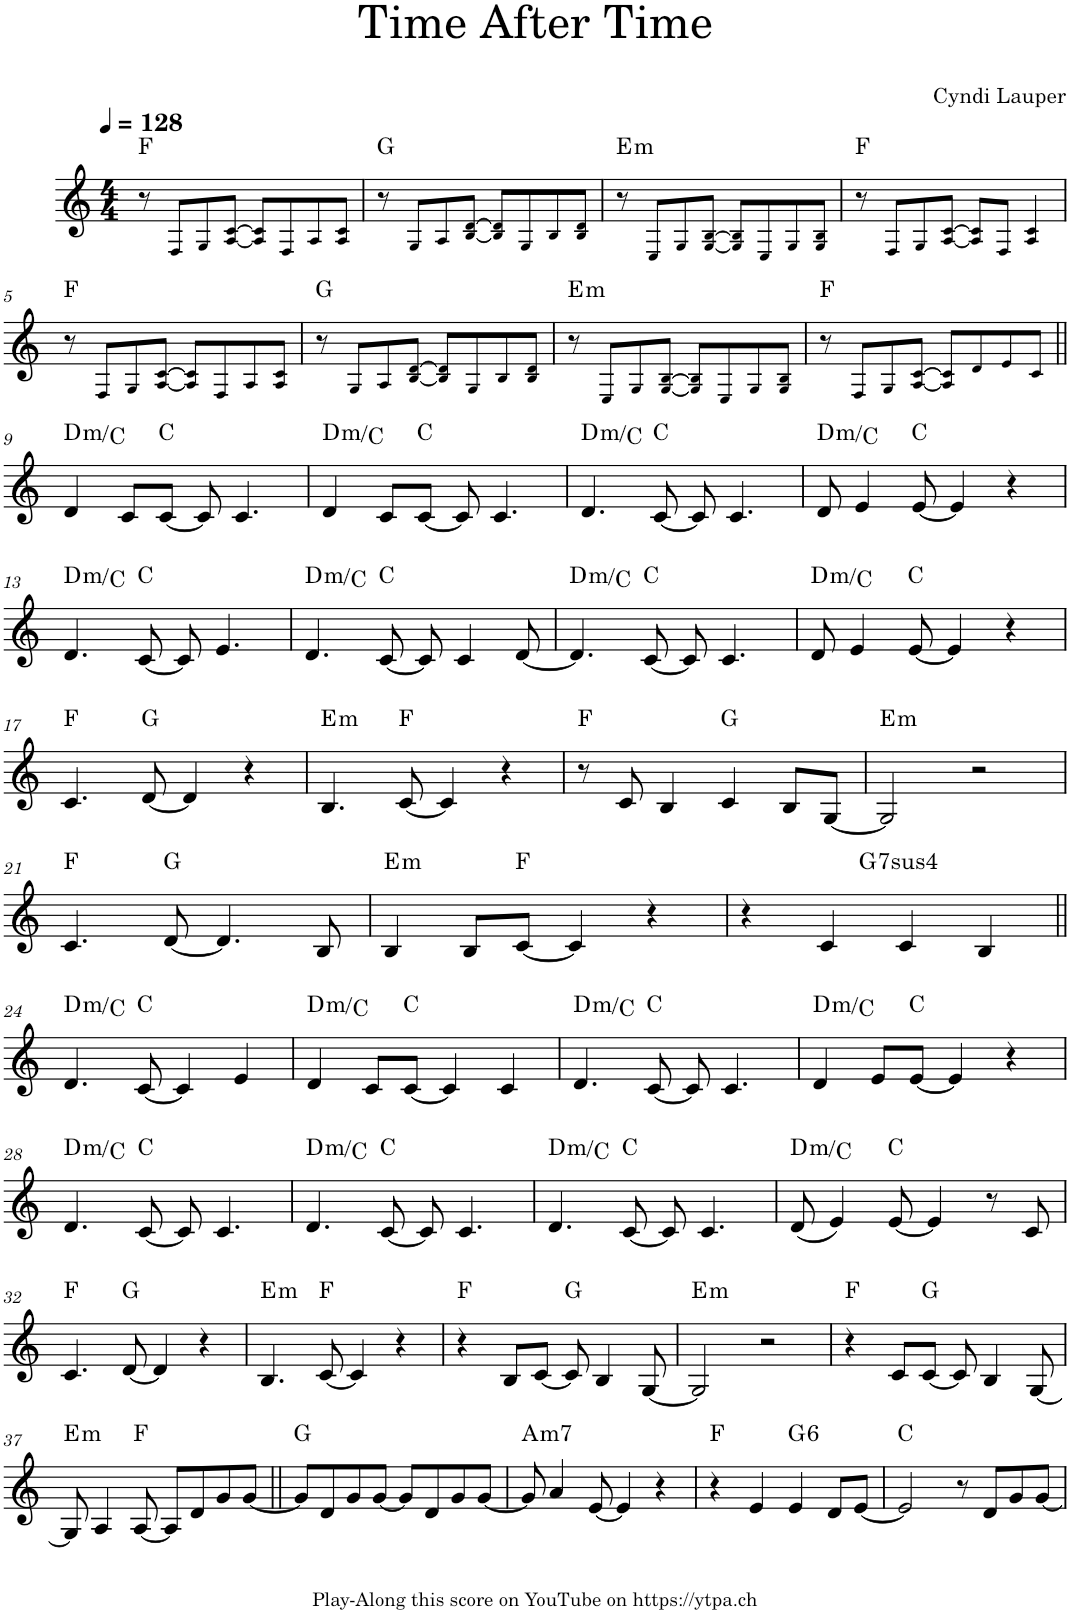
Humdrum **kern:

**kern	**harte
*part1	*part1
*staff1	*
*I"Piano	*
*I'Pno.	*
*clefG2	*
*k[]	*
*M4/4	*
*MM128	*
=1	=1
8r	F:maj
8F!/L	.
8G!/	.
[8A!/ [8c!/J	.
8A!/] 8c!/]L	.
8F!/	.
8A!/	.
8A!/ 8c!/J	.
=2	=2
8r	G:maj
8G!/L	.
8A!/	.
[8B!/ [8d!/J	.
8B!/] 8d!/]L	.
8G!/	.
8B!/	.
8B!/ 8d!/J	.
=3	=3
!	!LO:H:kt=m
8r	E:min
8E!/L	.
8G!/	.
[8G!/ [8B!/J	.
8G!/] 8B!/]L	.
8E!/	.
8G!/	.
8G!/ 8B!/J	.
=4	=4
8r	F:maj
8F!/L	.
8G!/	.
[8A!/ [8c!/J	.
8A!/] 8c!/]L	.
8F!/J	.
4A!/ 4c!/	.
!!LO:LB:g=z
=5	=5
8r	F:maj
8F!/L	.
8G!/	.
[8A!/ [8c!/J	.
8A!/] 8c!/]L	.
8F!/	.
8A!/	.
8A!/ 8c!/J	.
=6	=6
8r	G:maj
8G!/L	.
8A!/	.
[8B!/ [8d!/J	.
8B!/] 8d!/]L	.
8G!/	.
8B!/	.
8B!/ 8d!/J	.
=7	=7
!	!LO:H:kt=m
8r	E:min
8E!/L	.
8G!/	.
[8G!/ [8B!/J	.
8G!/] 8B!/]L	.
8E!/	.
8G!/	.
8G!/ 8B!/J	.
=8	=8
8r	F:maj
8F!/L	.
8G!/	.
[8A!/ [8c!/J	.
8A!/] 8c!/]L	.
8d!/	.
8e!/	.
8c!/J	.
!!LO:LB:g=z
=9||	=9||
!	!LO:H:kt=m
4d/	D:min/b7
8c/L	.
[8c/J	C:maj
8c/]	.
4.c/	.
=10	=10
!	!LO:H:kt=m
4d/	D:min/b7
8c/L	.
[8c/J	C:maj
8c/]	.
4.c/	.
=11	=11
!	!LO:H:kt=m
4.d/	D:min/b7
[8c/	C:maj
8c/]	.
4.c/	.
=12	=12
!	!LO:H:kt=m
8d/	D:min/b7
4e/	.
[8e/	C:maj
4e/]	.
4r	.
!!LO:LB:g=z
=13	=13
!	!LO:H:kt=m
4.d/	D:min/b7
[8c/	C:maj
8c/]	.
4.e/	.
=14	=14
!	!LO:H:kt=m
4.d/	D:min/b7
[8c/	C:maj
8c/]	.
4c/	.
[8d/	.
=15	=15
!	!LO:H:kt=m
4.d/]	D:min/b7
[8c/	C:maj
8c/]	.
4.c/	.
=16	=16
!	!LO:H:kt=m
8d/	D:min/b7
4e/	.
[8e/	C:maj
4e/]	.
4r	.
!!LO:LB:g=z
=17	=17
4.c/	F:maj
[8d/	G:maj
4d/]	.
4r	.
=18	=18
!	!LO:H:kt=m
4.B/	E:min
[8c/	F:maj
4c/]	.
4r	.
=19	=19
8r	F:maj
8c/	.
4B/	.
4c/	G:maj
8B/L	.
[8G/J	.
=20	=20
!	!LO:H:kt=m
2G/]	E:min
2r	.
!!LO:LB:g=z
=21	=21
4.c/	F:maj
[8d/	G:maj
4.d/]	.
8B/	.
=22	=22
!	!LO:H:kt=m
4B/	E:min
8B/L	.
[8c/J	F:maj
4c/]	.
4r	.
=23	=23
*^	*
4r	4.ryy	.
4c/	.	.
!	!	!LO:H:kt=74
.	2ryy	G:sus4(7)
4c/	.	.
4B/	.	.
.	8ryy	.
!!LO:LB:g=z	!!
=24||	=24||	=24||
!	!	!LO:H:kt=m
*v	*v	*
4.d/	D:min/b7
[8c/	C:maj
4c/]	.
4e/	.
=25	=25
!	!LO:H:kt=m
4d/	D:min/b7
8c/L	.
[8c/J	C:maj
4c/]	.
4c/	.
=26	=26
!	!LO:H:kt=m
4.d/	D:min/b7
[8c/	C:maj
8c/]	.
4.c/	.
=27	=27
!	!LO:H:kt=m
4d/	D:min/b7
8e/L	.
[8e/J	C:maj
4e/]	.
4r	.
!!LO:LB:g=z
=28	=28
!	!LO:H:kt=m
4.d/	D:min/b7
[8c/	C:maj
8c/]	.
4.c/	.
=29	=29
!	!LO:H:kt=m
4.d/	D:min/b7
[8c/	C:maj
8c/]	.
4.c/	.
=30	=30
!	!LO:H:kt=m
4.d/	D:min/b7
[8c/	C:maj
8c/]	.
4.c/	.
=31	=31
!	!LO:H:kt=m
(8d/	D:min/b7
4e/)	.
[8e/	C:maj
4e/]	.
8r	.
8c/	.
!!LO:LB:g=z
=32	=32
4.c/	F:maj
[8d/	G:maj
4d/]	.
4r	.
=33	=33
!	!LO:H:kt=m
4.B/	E:min
[8c/	F:maj
4c/]	.
4r	.
=34	=34
4r	F:maj
8B/L	.
[8c/J	.
8c/]	G:maj
4B/	.
[8G/	.
=35	=35
!	!LO:H:kt=m
2G/]	E:min
2r	.
=36	=36
4r	F:maj
8c/L	.
[8c/J	G:maj
8c/]	.
4B/	.
[8G/	.
!!LO:LB:g=z
=37	=37
!	!LO:H:kt=m
8G/]	E:min
4A/	.
[8A/	F:maj
8A/L]	.
8d/	.
8g/	.
[8g/J	.
=38||	=38||
8g/L]	G:maj
8d/	.
8g/	.
[8g/J	.
8g/L]	.
8d/	.
8g/	.
[8g/J	.
=39	=39
!	!LO:H:kt=m7
8g/]	A:min7
4a/	.
[8e/	.
4e/]	.
4r	.
=40	=40
4r	F:maj
4e/	.
!	!LO:H:kt=6
4e/	G:maj6
8d/L	.
[8e/J	.
=41	=41
2e/]	C:maj
8r	.
8d/L	.
8g/	.
[8g/J	.
=	=
*-	*-
